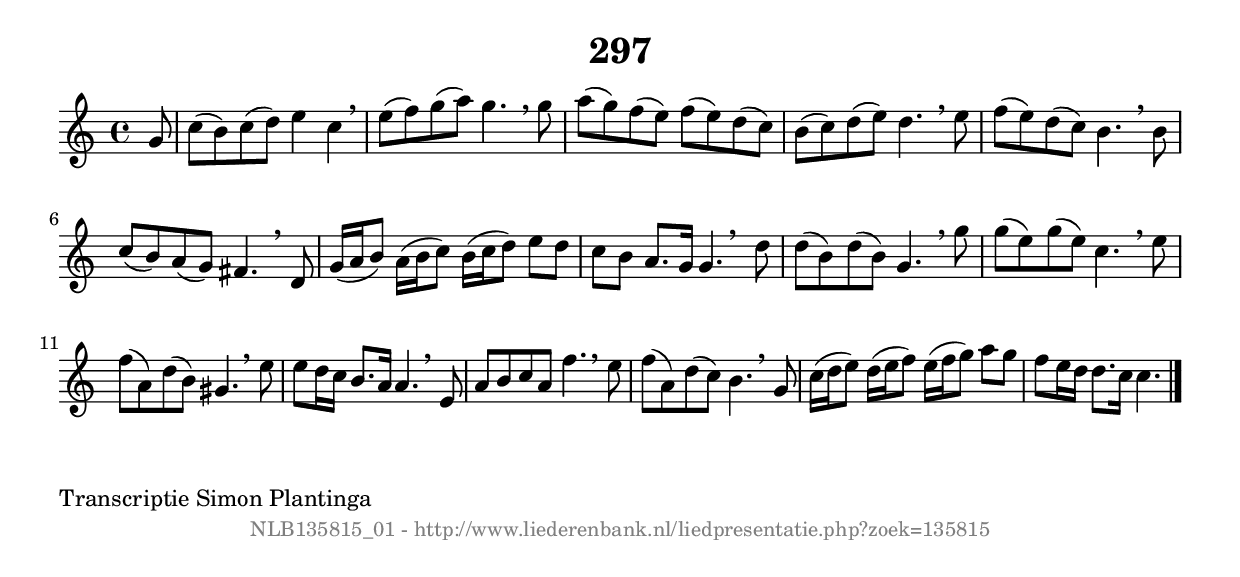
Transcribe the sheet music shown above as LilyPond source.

%
% produced by wce2krn 1.64 (7 June 2014)
%
\version"2.16"
#(append! paper-alist '(("long" . (cons (* 210 mm) (* 2000 mm)))))
#(set-default-paper-size "long")
sb = {\breathe}
mBreak = {\breathe }
bBreak = {\breathe }
x = {\once\override NoteHead #'style = #'cross }
gl=\glissando
itime={\override Staff.TimeSignature #'stencil = ##f }
ficta = {\once\set suggestAccidentals = ##t}
fine = {\once\override Score.RehearsalMark #'self-alignment-X = #1 \mark \markup {\italic{Fine}}}
dc = {\once\override Score.RehearsalMark #'self-alignment-X = #1 \mark \markup {\italic{D.C.}}}
dcf = {\once\override Score.RehearsalMark #'self-alignment-X = #1 \mark \markup {\italic{D.C. al Fine}}}
dcc = {\once\override Score.RehearsalMark #'self-alignment-X = #1 \mark \markup {\italic{D.C. al Coda}}}
ds = {\once\override Score.RehearsalMark #'self-alignment-X = #1 \mark \markup {\italic{D.S.}}}
dsf = {\once\override Score.RehearsalMark #'self-alignment-X = #1 \mark \markup {\italic{D.S. al Fine}}}
dsc = {\once\override Score.RehearsalMark #'self-alignment-X = #1 \mark \markup {\italic{D.S. al Coda}}}
pv = {\set Score.repeatCommands = #'((volta "1"))}
sv = {\set Score.repeatCommands = #'((volta "2"))}
tv = {\set Score.repeatCommands = #'((volta "3"))}
qv = {\set Score.repeatCommands = #'((volta "4"))}
xv = {\set Score.repeatCommands = #'((volta #f))}
\header{ tagline = ""
title = "297"
}
\score {{
\key c \major
\relative g'
{
\set melismaBusyProperties = #'()
\partial 32*4
\time 4/4
\tempo 4=120
\override Score.MetronomeMark #'transparent = ##t
\override Score.RehearsalMark #'break-visibility = #(vector #t #t #f)
g8 | c8( b8) c8( d8) e4 c4 \sb | e8( f8) g8( a8) g4. \sb g8 | a8( g8) f8( e8) f8( e8) d8( c8) | b8( c8) d8( e8) d4. \mBreak
e8 | f8( e8) d8( c8) b4. \sb b8 | c8( b8) a8( g8) fis4. \sb d8 | g16( a16 b8) a16( b16 c8) b16( c16 d8) e8 d8 | c8 b8 a8. g16 g4. \bar ":|:" \bBreak
d'8 | d8( b8) d8( b8) g4. \sb g'8 | g8( e8) g8( e8) c4. \sb e8 | f8( a,8) d8( b8) gis4. \sb e'8 | e8 d16 c16 b8. a16 a4. \mBreak
e8 | a8 b8 c8 a8 f'4. \sb e8 | f8( a,8) d8( c8) b4. \sb g8 | c16( d16 e8) d16( e16 f8) e16( f16 g8) a8 g8 | f8 e16 d16 d8. c16 c4. \bar "|."
 }}
 \midi { }
 \layout {
            indent = 0.0\cm
}
}
\markup { \wordwrap-string #" 
Transcriptie Simon Plantinga
"}
\markup { \vspace #0 } \markup { \with-color #grey \fill-line { \center-column { \smaller "NLB135815_01 - http://www.liederenbank.nl/liedpresentatie.php?zoek=135815" } } }
